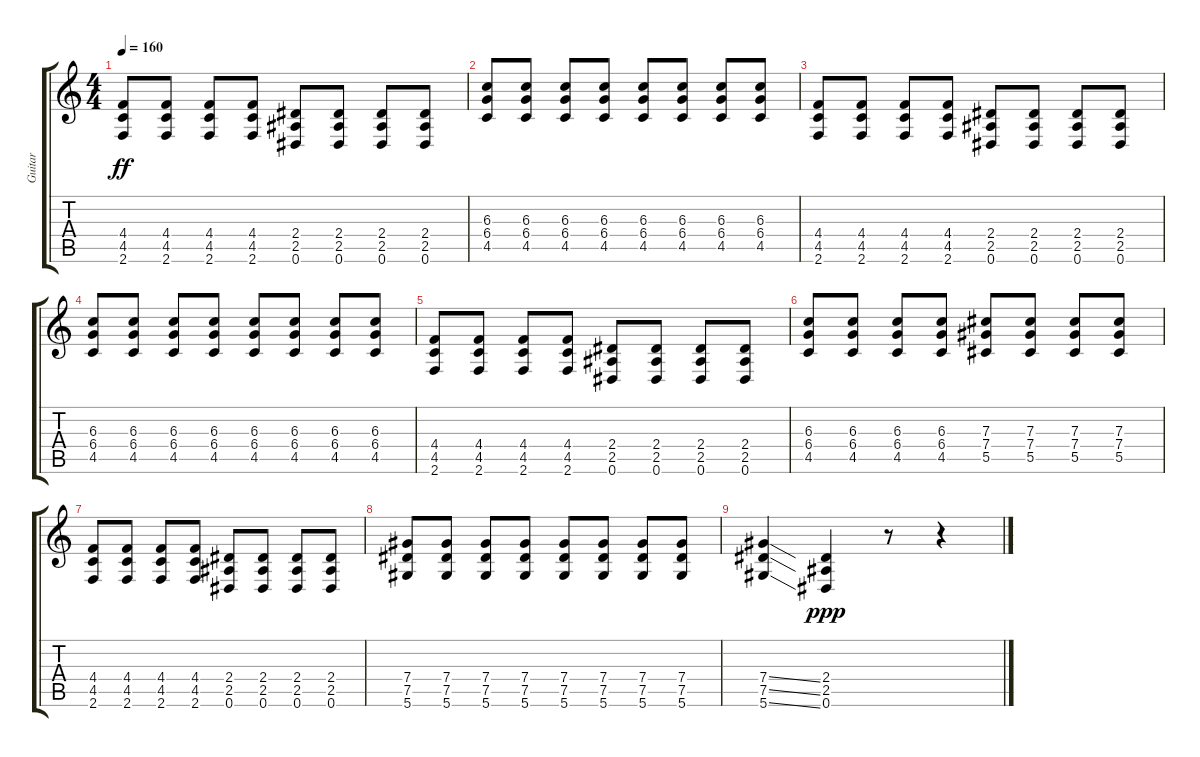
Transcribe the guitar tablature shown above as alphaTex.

\track ("Guitar" "Guitar") {instrument overdrivenguitar}
\staff {score tabs}
\tuning (Eb4 Bb3 Gb3 Db3 Ab2 Eb2) {hide}
\ts (4 4)
\tempo 160
\clef g2
\ks c
(4.4 4.5 2.6).8{dy ff} (4.4 4.5 2.6).8 (4.4 4.5 2.6).8 (4.4 4.5 2.6).8 (2.4 2.5 0.6).8 (2.4 2.5 0.6).8 (2.4 2.5 0.6).8 (2.4 2.5 0.6).8 |
(6.3 6.4 4.5).8 (6.3 6.4 4.5).8 (6.3 6.4 4.5).8 (6.3 6.4 4.5).8 (6.3 6.4 4.5).8 (6.3 6.4 4.5).8 (6.3 6.4 4.5).8 (6.3 6.4 4.5).8 |
(4.4 4.5 2.6).8 (4.4 4.5 2.6).8 (4.4 4.5 2.6).8 (4.4 4.5 2.6).8 (2.4 2.5 0.6).8 (2.4 2.5 0.6).8 (2.4 2.5 0.6).8 (2.4 2.5 0.6).8 |
(6.3 6.4 4.5).8 (6.3 6.4 4.5).8 (6.3 6.4 4.5).8 (6.3 6.4 4.5).8 (6.3 6.4 4.5).8 (6.3 6.4 4.5).8 (6.3 6.4 4.5).8 (6.3 6.4 4.5).8 |
(4.4 4.5 2.6).8 (4.4 4.5 2.6).8 (4.4 4.5 2.6).8 (4.4 4.5 2.6).8 (2.4 2.5 0.6).8 (2.4 2.5 0.6).8 (2.4 2.5 0.6).8 (2.4 2.5 0.6).8 |
(6.3 6.4 4.5).8 (6.3 6.4 4.5).8 (6.3 6.4 4.5).8 (6.3 6.4 4.5).8 (7.3 7.4 5.5).8 (7.3 7.4 5.5).8 (7.3 7.4 5.5).8 (7.3 7.4 5.5).8 |
(4.4 4.5 2.6).8 (4.4 4.5 2.6).8 (4.4 4.5 2.6).8 (4.4 4.5 2.6).8 (2.4 2.5 0.6).8 (2.4 2.5 0.6).8 (2.4 2.5 0.6).8 (2.4 2.5 0.6).8 |
(7.4 7.5 5.6).8 (7.4 7.5 5.6).8 (7.4 7.5 5.6).8 (7.4 7.5 5.6).8 (7.4 7.5 5.6).8 (7.4 7.5 5.6).8 (7.4 7.5 5.6).8 (7.4 7.5 5.6).8 |
(7.4{ss} 7.5{ss} 5.6{ss}).4 (2.4 2.5 0.6).4{dy ppp} r.8 r.4
